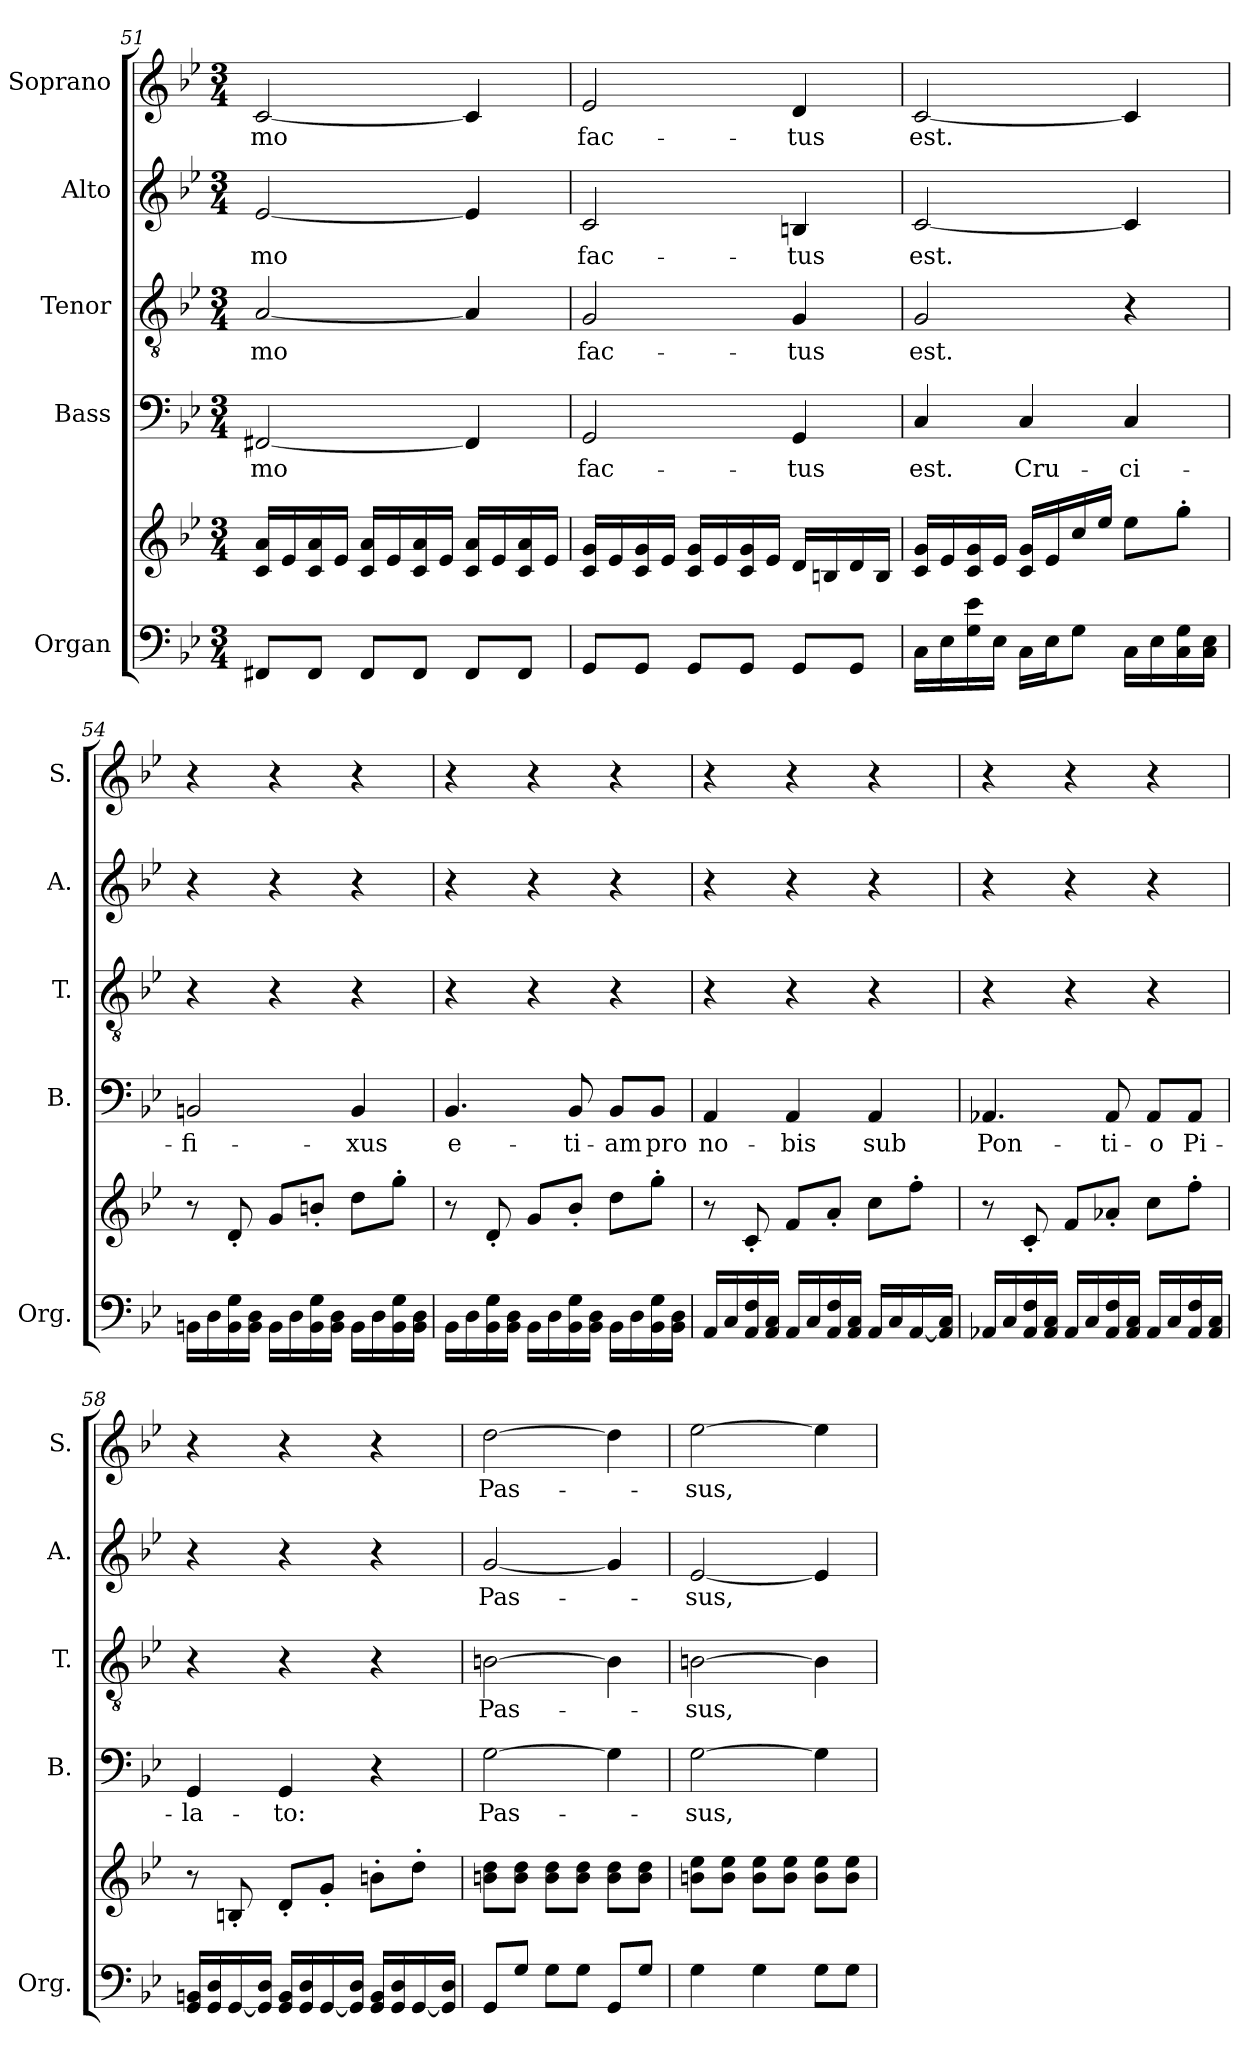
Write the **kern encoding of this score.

**kern	**kern	**kern	**text	**kern	**text	**kern	**text	**kern	**text
*part5	*part5	*part4	*part4	*part3	*part3	*part2	*part2	*part1	*part1
*staff6	*staff5	*staff4	*staff4	*staff3	*staff3	*staff2	*staff2	*staff1	*staff1
*I"Organ	*	*I"Bass	*	*I"Tenor	*	*I"Alto	*	*I"Soprano	*
*I'Org.	*	*I'B.	*	*I'T.	*	*I'A.	*	*I'S.	*
!!LO:PB:g=z
*clefF4	*clefG2	*clefF4	*	*clefGv2	*	*clefG2	*	*clefG2	*
*k[b-e-]	*k[b-e-]	*k[b-e-]	*	*k[b-e-]	*	*k[b-e-]	*	*k[b-e-]	*
*M3/4	*M3/4	*M3/4	*	*M3/4	*	*M3/4	*	*M3/4	*
=51	=51	=51	=51	=51	=51	=51	=51	=51	=51
!	!	!	!LO:LY:b	!	!LO:LY:b	!	!LO:LY:b	!	!LO:LY:b
8FF#X/L	16c/ 16a/LL	[2FF#X/	mo	[2A/	mo	[2e-/	mo	[2c/	mo
.	16e-/	.	.	.	.	.	.	.	.
8FF#/J	16c/ 16a/	.	.	.	.	.	.	.	.
.	16e-/JJ	.	.	.	.	.	.	.	.
8FF#/L	16c/ 16a/LL	.	.	.	.	.	.	.	.
.	16e-/	.	.	.	.	.	.	.	.
8FF#/J	16c/ 16a/	.	.	.	.	.	.	.	.
.	16e-/JJ	.	.	.	.	.	.	.	.
8FF#/L	16c/ 16a/LL	4FF#/]	.	4A/]	.	4e-/]	.	4c/]	.
.	16e-/	.	.	.	.	.	.	.	.
8FF#/J	16c/ 16a/	.	.	.	.	.	.	.	.
.	16e-/JJ	.	.	.	.	.	.	.	.
=52	=52	=52	=52	=52	=52	=52	=52	=52	=52
!	!	!	!LO:LY:b	!	!LO:LY:b	!	!LO:LY:b	!	!LO:LY:b
8GG/L	16c/ 16g/LL	2GG/	fac-	2G/	fac-	2c/	fac-	2e-/	fac-
.	16e-/	.	.	.	.	.	.	.	.
8GG/J	16c/ 16g/	.	.	.	.	.	.	.	.
.	16e-/JJ	.	.	.	.	.	.	.	.
8GG/L	16c/ 16g/LL	.	.	.	.	.	.	.	.
.	16e-/	.	.	.	.	.	.	.	.
8GG/J	16c/ 16g/	.	.	.	.	.	.	.	.
.	16e-/JJ	.	.	.	.	.	.	.	.
!	!	!	!LO:LY:b	!	!LO:LY:b	!	!LO:LY:b	!	!LO:LY:b
8GG/L	16d/LL	4GG/	-tus	4G/	-tus	4Bn/	-tus	4d/	-tus
.	16Bn/	.	.	.	.	.	.	.	.
8GG/J	16d/	.	.	.	.	.	.	.	.
.	16B/JJ	.	.	.	.	.	.	.	.
=53	=53	=53	=53	=53	=53	=53	=53	=53	=53
!	!	!	!LO:LY:b	!	!LO:LY:b	!	!LO:LY:b	!	!LO:LY:b
16C\LL	16c/ 16g/LL	4C/	est.	2G/	est.	[2c/	est.	[2c/	est.
16E-\	16e-/	.	.	.	.	.	.	.	.
16G\ 16e-\	16c/ 16g/	.	.	.	.	.	.	.	.
16E-\JJ	16e-/JJ	.	.	.	.	.	.	.	.
!	!	!	!LO:LY:b	!	!	!	!	!	!
16C\LL	16c/ 16g/LL	4C/	Cru-	.	.	.	.	.	.
16E-\J	16e-/	.	.	.	.	.	.	.	.
8G\J	16cc/	.	.	.	.	.	.	.	.
.	16ee-/JJ	.	.	.	.	.	.	.	.
!	!	!	!LO:LY:b	!	!	!	!	!	!
16C\LL	8ee-\L	4C/	-ci-	4r	.	4c/]	.	4c/]	.
16E-\	.	.	.	.	.	.	.	.	.
16C\ 16G\	8gg'\J	.	.	.	.	.	.	.	.
16C\ 16E-\JJ	.	.	.	.	.	.	.	.	.
=54	=54	=54	=54	=54	=54	=54	=54	=54	=54
!	!	!	!LO:LY:b	!	!	!	!	!	!
16BBn\LL	8r	2BBn/	-fi-	4r	.	4r	.	4r	.
16D\	.	.	.	.	.	.	.	.	.
16BB\ 16G\	8d'/	.	.	.	.	.	.	.	.
16BB\ 16D\JJ	.	.	.	.	.	.	.	.	.
16BB\LL	8g/L	.	.	4r	.	4r	.	4r	.
16D\	.	.	.	.	.	.	.	.	.
16BB\ 16G\	8bn'/J	.	.	.	.	.	.	.	.
16BB\ 16D\JJ	.	.	.	.	.	.	.	.	.
!	!	!	!LO:LY:b	!	!	!	!	!	!
16BB\LL	8dd\L	4BB/	-xus	4r	.	4r	.	4r	.
16D\	.	.	.	.	.	.	.	.	.
16BB\ 16G\	8gg'\J	.	.	.	.	.	.	.	.
16BB\ 16D\JJ	.	.	.	.	.	.	.	.	.
!!LO:LB:g=z
=55	=55	=55	=55	=55	=55	=55	=55	=55	=55
!	!	!	!LO:LY:b	!	!	!	!	!	!
16BB-\LL	8r	4.BB-/	e-	4r	.	4r	.	4r	.
16D\	.	.	.	.	.	.	.	.	.
16BB-\ 16G\	8d'/	.	.	.	.	.	.	.	.
16BB-\ 16D\JJ	.	.	.	.	.	.	.	.	.
16BB-\LL	8g/L	.	.	4r	.	4r	.	4r	.
16D\	.	.	.	.	.	.	.	.	.
!	!	!	!LO:LY:b	!	!	!	!	!	!
16BB-\ 16G\	8b-'/J	8BB-/	-ti-	.	.	.	.	.	.
16BB-\ 16D\JJ	.	.	.	.	.	.	.	.	.
!	!	!	!LO:LY:b	!	!	!	!	!	!
16BB-\LL	8dd\L	8BB-/L	-am	4r	.	4r	.	4r	.
16D\	.	.	.	.	.	.	.	.	.
!	!	!	!LO:LY:b	!	!	!	!	!	!
16BB-\ 16G\	8gg'\J	8BB-/J	pro	.	.	.	.	.	.
16BB-\ 16D\JJ	.	.	.	.	.	.	.	.	.
=56	=56	=56	=56	=56	=56	=56	=56	=56	=56
!	!	!	!LO:LY:b	!	!	!	!	!	!
16AA/LL	8r	4AA/	no-	4r	.	4r	.	4r	.
16C/	.	.	.	.	.	.	.	.	.
16AA/ 16F/	8c'/	.	.	.	.	.	.	.	.
16AA/ 16C/JJ	.	.	.	.	.	.	.	.	.
!	!	!	!LO:LY:b	!	!	!	!	!	!
16AA/LL	8f/L	4AA/	-bis	4r	.	4r	.	4r	.
16C/	.	.	.	.	.	.	.	.	.
16AA/ 16F/	8a'/J	.	.	.	.	.	.	.	.
16AA/ 16C/JJ	.	.	.	.	.	.	.	.	.
!	!	!	!LO:LY:b	!	!	!	!	!	!
16AA/LL	8cc\L	4AA/	sub	4r	.	4r	.	4r	.
16C/	.	.	.	.	.	.	.	.	.
[16AA/	8ff'\J	.	.	.	.	.	.	.	.
16AA/] 16C/JJ	.	.	.	.	.	.	.	.	.
=57	=57	=57	=57	=57	=57	=57	=57	=57	=57
!	!	!	!LO:LY:b	!	!	!	!	!	!
16AA-X/LL	8r	4.AA-X/	Pon-	4r	.	4r	.	4r	.
16C/	.	.	.	.	.	.	.	.	.
16AA-/ 16F/	8c'/	.	.	.	.	.	.	.	.
16AA-/ 16C/JJ	.	.	.	.	.	.	.	.	.
16AA-/LL	8f/L	.	.	4r	.	4r	.	4r	.
16C/	.	.	.	.	.	.	.	.	.
!	!	!	!LO:LY:b	!	!	!	!	!	!
16AA-/ 16F/	8a-X'/J	8AA-/	-ti-	.	.	.	.	.	.
16AA-/ 16C/JJ	.	.	.	.	.	.	.	.	.
!	!	!	!LO:LY:b	!	!	!	!	!	!
16AA-/LL	8cc\L	8AA-/L	-o	4r	.	4r	.	4r	.
16C/	.	.	.	.	.	.	.	.	.
!	!	!	!LO:LY:b	!	!	!	!	!	!
16AA-/ 16F/	8ff'\J	8AA-/J	Pi-	.	.	.	.	.	.
16AA-/ 16C/JJ	.	.	.	.	.	.	.	.	.
=58	=58	=58	=58	=58	=58	=58	=58	=58	=58
!	!	!	!LO:LY:b	!	!	!	!	!	!
16GG/ 16BBn/LL	8r	4GG/	-la-	4r	.	4r	.	4r	.
16GG/ 16D/	.	.	.	.	.	.	.	.	.
[16GG/	8Bn'/	.	.	.	.	.	.	.	.
16GG/] 16D/JJ	.	.	.	.	.	.	.	.	.
!	!	!	!LO:LY:b	!	!	!	!	!	!
16GG/ 16BB/LL	8d'/L	4GG/	-to:	4r	.	4r	.	4r	.
16GG/ 16D/	.	.	.	.	.	.	.	.	.
[16GG/	8g'/J	.	.	.	.	.	.	.	.
16GG/] 16D/JJ	.	.	.	.	.	.	.	.	.
16GG/ 16BB/LL	8bn'\L	4r	.	4r	.	4r	.	4r	.
16GG/ 16D/	.	.	.	.	.	.	.	.	.
[16GG/	8dd'\J	.	.	.	.	.	.	.	.
16GG/] 16D/JJ	.	.	.	.	.	.	.	.	.
=59	=59	=59	=59	=59	=59	=59	=59	=59	=59
!	!	!	!LO:LY:b	!	!LO:LY:b	!	!LO:LY:b	!	!LO:LY:b
8GG/L	8bn\ 8dd\L	[2G\	Pas-	[2Bn\	Pas-	[2g/	Pas-	[2dd\	Pas-
8G/J	8b\ 8dd\J	.	.	.	.	.	.	.	.
8G\L	8b\ 8dd\L	.	.	.	.	.	.	.	.
8G\J	8b\ 8dd\J	.	.	.	.	.	.	.	.
8GG/L	8b\ 8dd\L	4G\]	.	4B\]	.	4g/]	.	4dd\]	.
8G/J	8b\ 8dd\J	.	.	.	.	.	.	.	.
!!LO:PB:g=z
=60	=60	=60	=60	=60	=60	=60	=60	=60	=60
!	!	!	!LO:LY:b	!	!LO:LY:b	!	!LO:LY:b	!	!LO:LY:b
4G\	8bn\ 8ee-\L	[2G\	-sus,	[2Bn\	-sus,	[2e-/	-sus,	[2ee-\	-sus,
.	8b\ 8ee-\J	.	.	.	.	.	.	.	.
4G\	8b\ 8ee-\L	.	.	.	.	.	.	.	.
.	8b\ 8ee-\J	.	.	.	.	.	.	.	.
8G\L	8b\ 8ee-\L	4G\]	.	4B\]	.	4e-/]	.	4ee-\]	.
8G\J	8b\ 8ee-\J	.	.	.	.	.	.	.	.
=	=	=	=	=	=	=	=	=	=
*-	*-	*-	*-	*-	*-	*-	*-	*-	*-
